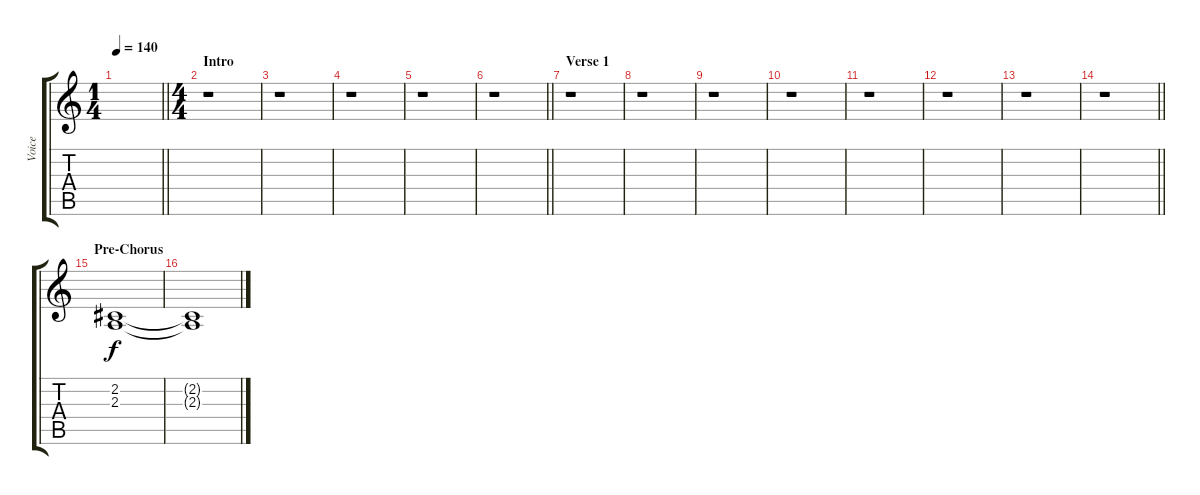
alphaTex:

\track ("Voice" "Voice") {instrument violin}
\staff {score tabs}
\tuning (E4 B3 G3 D3 A2 E2) {hide}
\ts (1 4)
\tempo 140
\clef g2
\barLineRight lightlight
\ks c
|
\ts (4 4)
\section ("" "Intro")
r.1 |
r.1 |
r.1 |
r.1 |
\barLineRight lightlight
r.1 |
\section ("" "Verse 1")
r.1 |
r.1 |
r.1 |
r.1 |
r.1 |
r.1 |
r.1 |
\barLineRight lightlight
r.1 |
\section ("" "Pre-Chorus")
(2.2 2.3).1 |
(2.2{t} 2.3{t}).1
